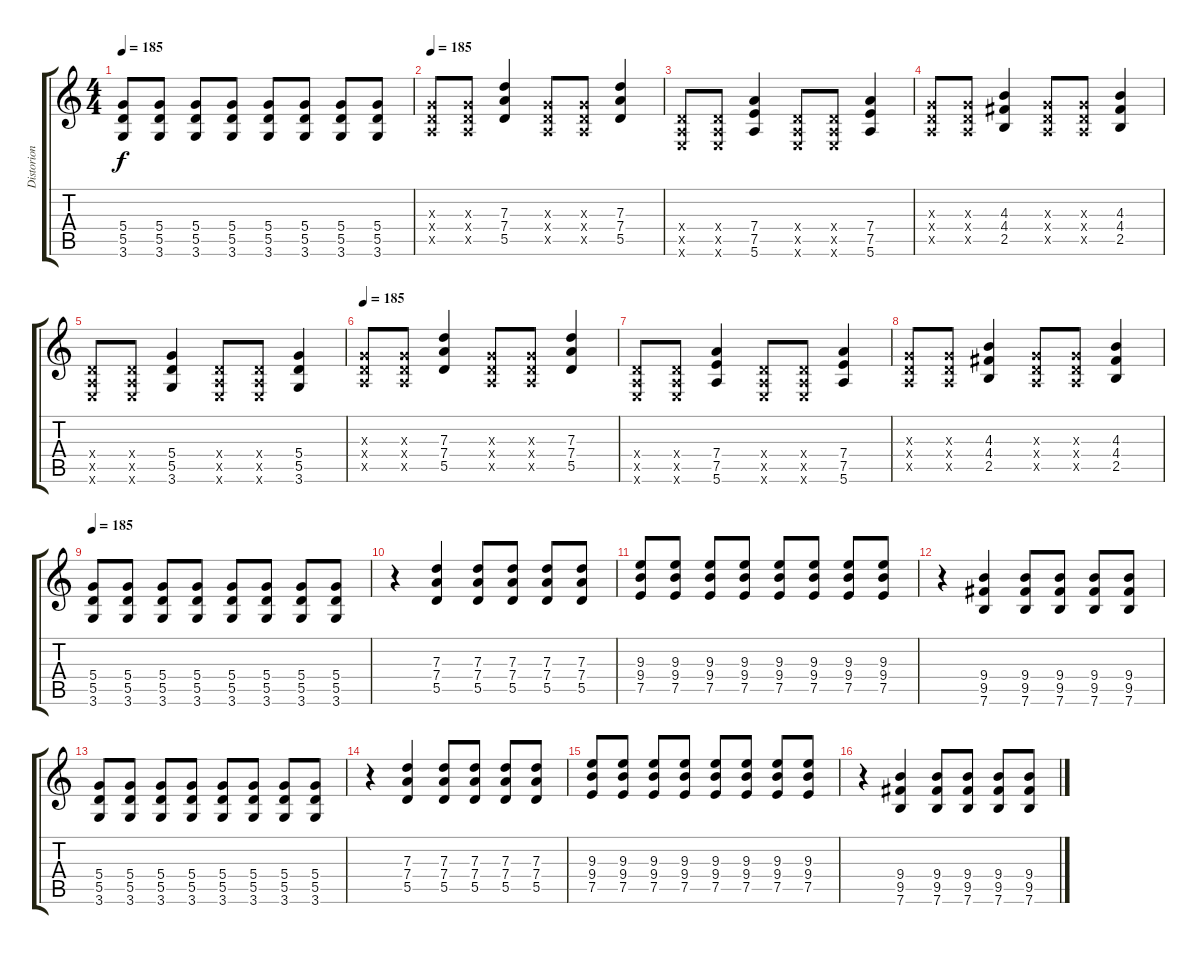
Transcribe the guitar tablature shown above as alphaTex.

\track ("Distorion Guita" "Distorion ") {instrument distortionguitar}
\staff {score tabs}
\tuning (E4 B3 G3 D3 A2 E2) {hide}
\ts (4 4)
\tempo 185
\clef g2
\ks c
(5.4 5.5 3.6).8{dy f} (5.4 5.5 3.6).8 (5.4 5.5 3.6).8 (5.4 5.5 3.6).8 (5.4 5.5 3.6).8 (5.4 5.5 3.6).8 (5.4 5.5 3.6).8 (5.4 5.5 3.6).8 |
\tempo 185
(0.3{x} 0.4{x} 0.5{x}).8 (0.3{x} 0.4{x} 0.5{x}).8 (7.3 7.4 5.5).4 (0.3{x} 0.4{x} 0.5{x}).8 (0.3{x} 0.4{x} 0.5{x}).8 (7.3 7.4 5.5).4 |
(0.4{x} 0.5{x} 0.6{x}).8 (0.4{x} 0.5{x} 0.6{x}).8 (7.4 7.5 5.6).4 (0.4{x} 0.5{x} 0.6{x}).8 (0.4{x} 0.5{x} 0.6{x}).8 (7.4 7.5 5.6).4 |
(0.3{x} 0.4{x} 0.5{x}).8 (0.3{x} 0.4{x} 0.5{x}).8 (4.3 4.4 2.5).4 (0.3{x} 0.4{x} 0.5{x}).8 (0.3{x} 0.4{x} 0.5{x}).8 (4.3 4.4 2.5).4 |
(0.4{x} 0.5{x} 0.6{x}).8 (0.4{x} 0.5{x} 0.6{x}).8 (5.4 5.5 3.6).4 (0.4{x} 0.5{x} 0.6{x}).8 (0.4{x} 0.5{x} 0.6{x}).8 (5.4 5.5 3.6).4 |
\tempo 185
(0.3{x} 0.4{x} 0.5{x}).8 (0.3{x} 0.4{x} 0.5{x}).8 (7.3 7.4 5.5).4 (0.3{x} 0.4{x} 0.5{x}).8 (0.3{x} 0.4{x} 0.5{x}).8 (7.3 7.4 5.5).4 |
(0.4{x} 0.5{x} 0.6{x}).8 (0.4{x} 0.5{x} 0.6{x}).8 (7.4 7.5 5.6).4 (0.4{x} 0.5{x} 0.6{x}).8 (0.4{x} 0.5{x} 0.6{x}).8 (7.4 7.5 5.6).4 |
(0.3{x} 0.4{x} 0.5{x}).8 (0.3{x} 0.4{x} 0.5{x}).8 (4.3 4.4 2.5).4 (0.3{x} 0.4{x} 0.5{x}).8 (0.3{x} 0.4{x} 0.5{x}).8 (4.3 4.4 2.5).4 |
\tempo 185
(5.4 5.5 3.6).8 (5.4 5.5 3.6).8 (5.4 5.5 3.6).8 (5.4 5.5 3.6).8 (5.4 5.5 3.6).8 (5.4 5.5 3.6).8 (5.4 5.5 3.6).8 (5.4 5.5 3.6).8 |
r.4 (7.3 7.4 5.5).4 (7.3 7.4 5.5).8 (7.3 7.4 5.5).8 (7.3 7.4 5.5).8 (7.3 7.4 5.5).8 |
(9.3 9.4 7.5).8 (9.3 9.4 7.5).8 (9.3 9.4 7.5).8 (9.3 9.4 7.5).8 (9.3 9.4 7.5).8 (9.3 9.4 7.5).8 (9.3 9.4 7.5).8 (9.3 9.4 7.5).8 |
r.4 (9.4 9.5 7.6).4 (9.4 9.5 7.6).8 (9.4 9.5 7.6).8 (9.4 9.5 7.6).8 (9.4 9.5 7.6).8 |
(5.4 5.5 3.6).8 (5.4 5.5 3.6).8 (5.4 5.5 3.6).8 (5.4 5.5 3.6).8 (5.4 5.5 3.6).8 (5.4 5.5 3.6).8 (5.4 5.5 3.6).8 (5.4 5.5 3.6).8 |
r.4 (7.3 7.4 5.5).4 (7.3 7.4 5.5).8 (7.3 7.4 5.5).8 (7.3 7.4 5.5).8 (7.3 7.4 5.5).8 |
(9.3 9.4 7.5).8 (9.3 9.4 7.5).8 (9.3 9.4 7.5).8 (9.3 9.4 7.5).8 (9.3 9.4 7.5).8 (9.3 9.4 7.5).8 (9.3 9.4 7.5).8 (9.3 9.4 7.5).8 |
r.4 (9.4 9.5 7.6).4 (9.4 9.5 7.6).8 (9.4 9.5 7.6).8 (9.4 9.5 7.6).8 (9.4 9.5 7.6).8
